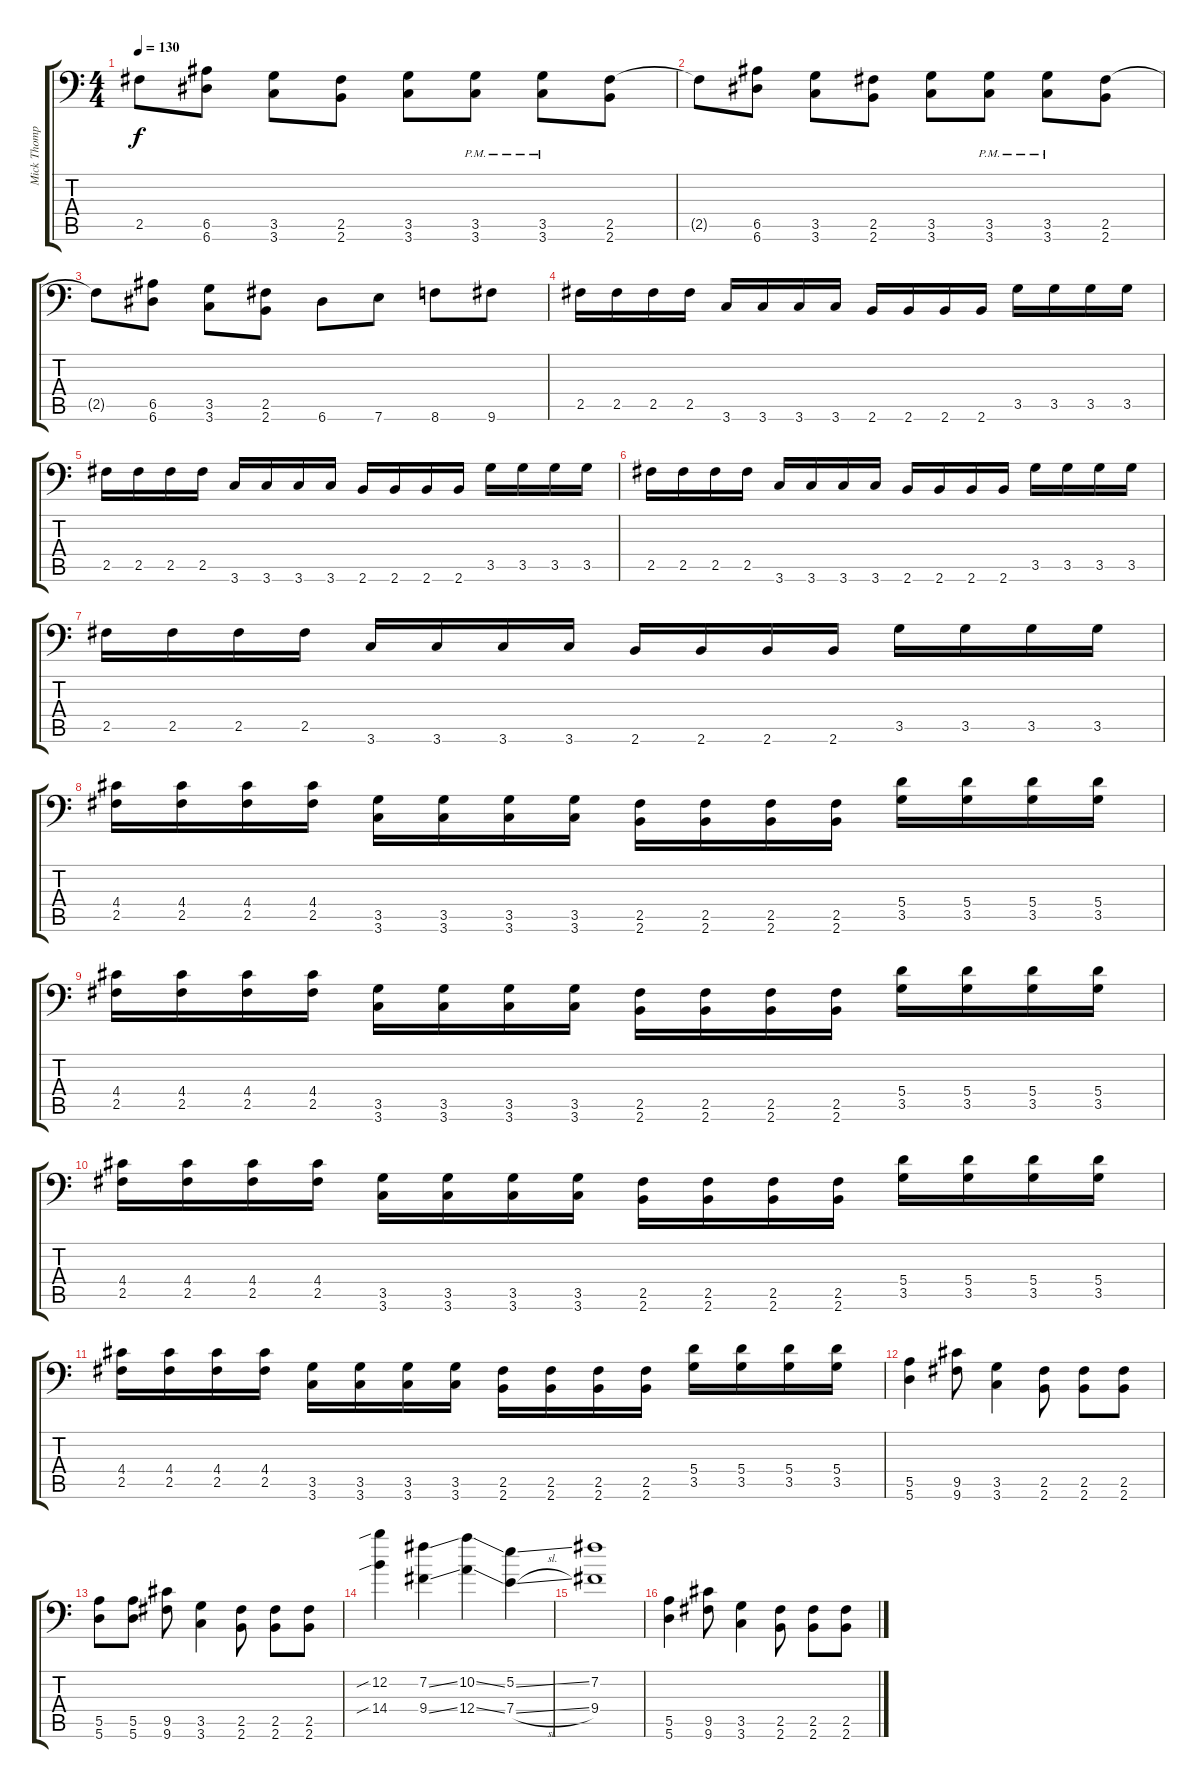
\track ("Mick Thompson" "Mick Thomp") {instrument distortionguitar}
\staff {score tabs}
\tuning (E4 B3 G3 A2 E2 A1) {hide}
\ts (4 4)
\tempo 130
\clef f4
\ks c
2.5{t}.8{dy f} (6.5 6.6).8 (3.5 3.6).8 (2.5 2.6).8 (3.5 3.6).8 (3.5{pm} 3.6{pm}).8 (3.5{pm} 3.6{pm}).8 (2.5 2.6).8 |
2.5{t}.8 (6.5 6.6).8 (3.5 3.6).8 (2.5 2.6).8 (3.5 3.6).8 (3.5{pm} 3.6{pm}).8 (3.5{pm} 3.6{pm}).8 (2.5 2.6).8 |
2.5{t}.8 (6.5 6.6).8 (3.5 3.6).8 (2.5 2.6).8 6.6.8 7.6.8 8.6.8 9.6.8 |
2.5.16 2.5.16 2.5.16 2.5.16 3.6.16 3.6.16 3.6.16 3.6.16 2.6.16 2.6.16 2.6.16 2.6.16 3.5.16 3.5.16 3.5.16 3.5.16 |
2.5.16 2.5.16 2.5.16 2.5.16 3.6.16 3.6.16 3.6.16 3.6.16 2.6.16 2.6.16 2.6.16 2.6.16 3.5.16 3.5.16 3.5.16 3.5.16 |
2.5.16 2.5.16 2.5.16 2.5.16 3.6.16 3.6.16 3.6.16 3.6.16 2.6.16 2.6.16 2.6.16 2.6.16 3.5.16 3.5.16 3.5.16 3.5.16 |
2.5.16 2.5.16 2.5.16 2.5.16 3.6.16 3.6.16 3.6.16 3.6.16 2.6.16 2.6.16 2.6.16 2.6.16 3.5.16 3.5.16 3.5.16 3.5.16 |
(4.4 2.5).16 (4.4 2.5).16 (4.4 2.5).16 (4.4 2.5).16 (3.5 3.6).16 (3.5 3.6).16 (3.5 3.6).16 (3.5 3.6).16 (2.5 2.6).16 (2.5 2.6).16 (2.5 2.6).16 (2.5 2.6).16 (5.4 3.5).16 (5.4 3.5).16 (5.4 3.5).16 (5.4 3.5).16 |
(4.4 2.5).16 (4.4 2.5).16 (4.4 2.5).16 (4.4 2.5).16 (3.5 3.6).16 (3.5 3.6).16 (3.5 3.6).16 (3.5 3.6).16 (2.5 2.6).16 (2.5 2.6).16 (2.5 2.6).16 (2.5 2.6).16 (5.4 3.5).16 (5.4 3.5).16 (5.4 3.5).16 (5.4 3.5).16 |
(4.4 2.5).16 (4.4 2.5).16 (4.4 2.5).16 (4.4 2.5).16 (3.5 3.6).16 (3.5 3.6).16 (3.5 3.6).16 (3.5 3.6).16 (2.5 2.6).16 (2.5 2.6).16 (2.5 2.6).16 (2.5 2.6).16 (5.4 3.5).16 (5.4 3.5).16 (5.4 3.5).16 (5.4 3.5).16 |
(4.4 2.5).16 (4.4 2.5).16 (4.4 2.5).16 (4.4 2.5).16 (3.5 3.6).16 (3.5 3.6).16 (3.5 3.6).16 (3.5 3.6).16 (2.5 2.6).16 (2.5 2.6).16 (2.5 2.6).16 (2.5 2.6).16 (5.4 3.5).16 (5.4 3.5).16 (5.4 3.5).16 (5.4 3.5).16 |
(5.5 5.6).4 (9.5 9.6).8 (3.5 3.6).4 (2.5 2.6).8 (2.5 2.6).8 (2.5 2.6).8 |
(5.5 5.6).8 (5.5 5.6).8 (9.5 9.6).8 (3.5 3.6).4 (2.5 2.6).8 (2.5 2.6).8 (2.5 2.6).8 |
(12.2{sib} 14.4{sib}).4 (7.2{ss} 9.4{ss}).4 (10.2{ss} 12.4{ss}).4 (5.2{ss} 7.4{sl}).4 |
(7.2 9.4).1 |
(5.5 5.6).4 (9.5 9.6).8 (3.5 3.6).4 (2.5 2.6).8 (2.5 2.6).8 (2.5 2.6).8
